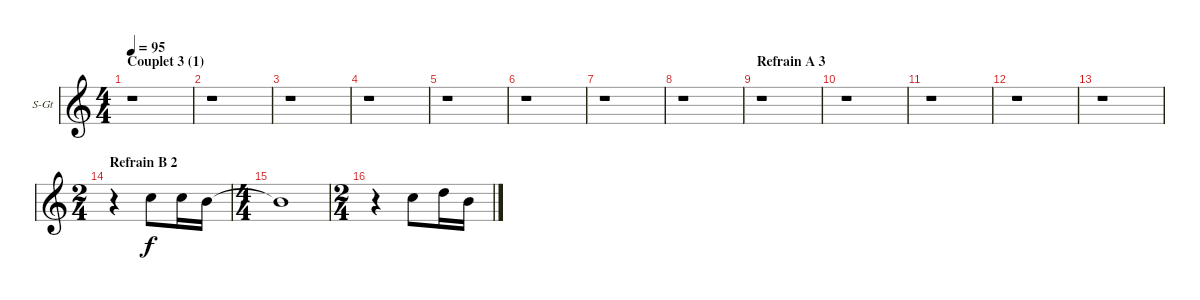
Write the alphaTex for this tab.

\bracketExtendMode groupsimilarinstruments
\firstSystemTrackNameOrientation horizontal
\otherSystemsTrackNameOrientation horizontal
\chordDiagramsInScore
\track ("Choeurs" "S-Gt") {instrument choiraahs}
\staff {score}
\tuning (E4 B3 G3 D3 A2 E2)
\displaytranspose 12
\ts (4 4)
\section ("" "Couplet 3 (1)")
\tempo 95
\clef g2
\ks c
r.1{dy f} |
r.1 |
r.1 |
r.1 |
r.1 |
r.1 |
r.1 |
r.1 |
\section ("" "Refrain A 3")
r.1 |
r.1 |
r.1 |
r.1 |
r.1 |
\ts (2 4)
\section ("" "Refrain B 2")
r.4 10.4.8 10.4.16 9.4.16 |
\ts (4 4)
9.4{t}.1 |
\ts (2 4)
r.4 10.4.8 12.4.16 9.4.16
